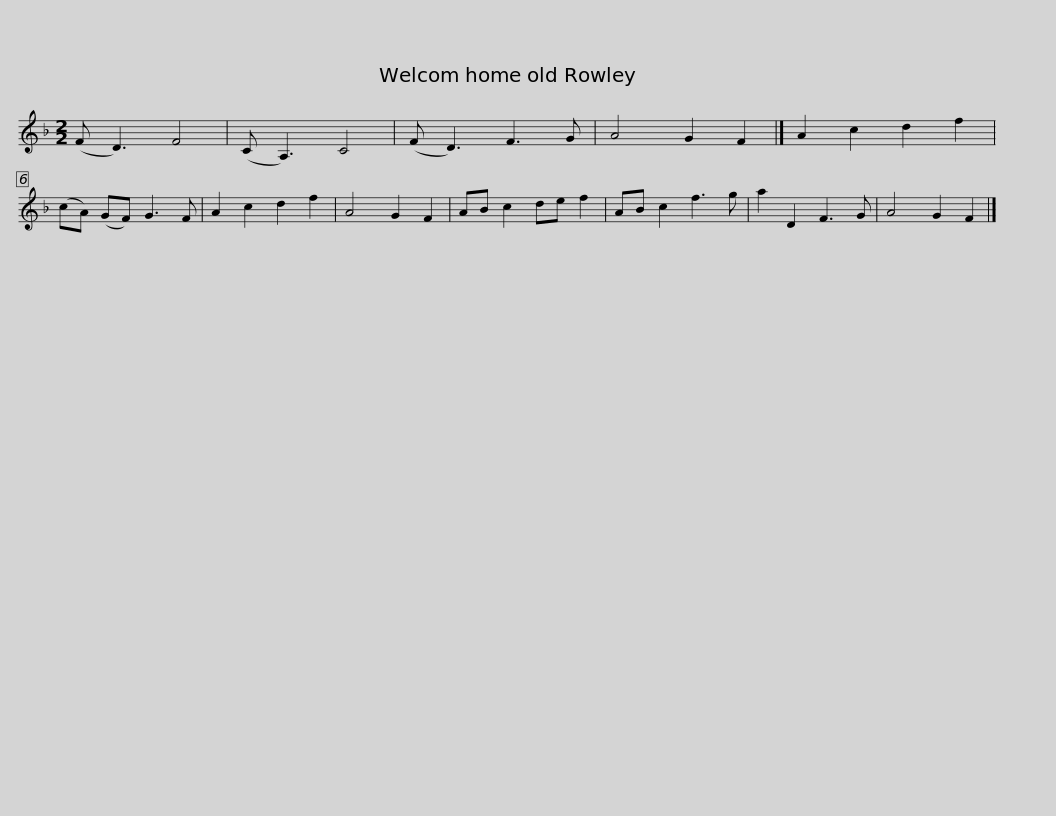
X:1
L:1/8
M:2/2
I:linebreak $
K:F
V:1 treble
V:1
 (F D3) F4 | (C A,3) C4 | (F D3) F3 G | A4 G2 F2 |] A2 c2 d2 f2 | %5
 (cA) (GF) G3 F | A2 c2 d2 f2 | A4 G2 F2 | AB c2 de f2 |$ AB c2 f3 g | %10
 a2 D2 F3 G | A4 G2 F2 |] %12
